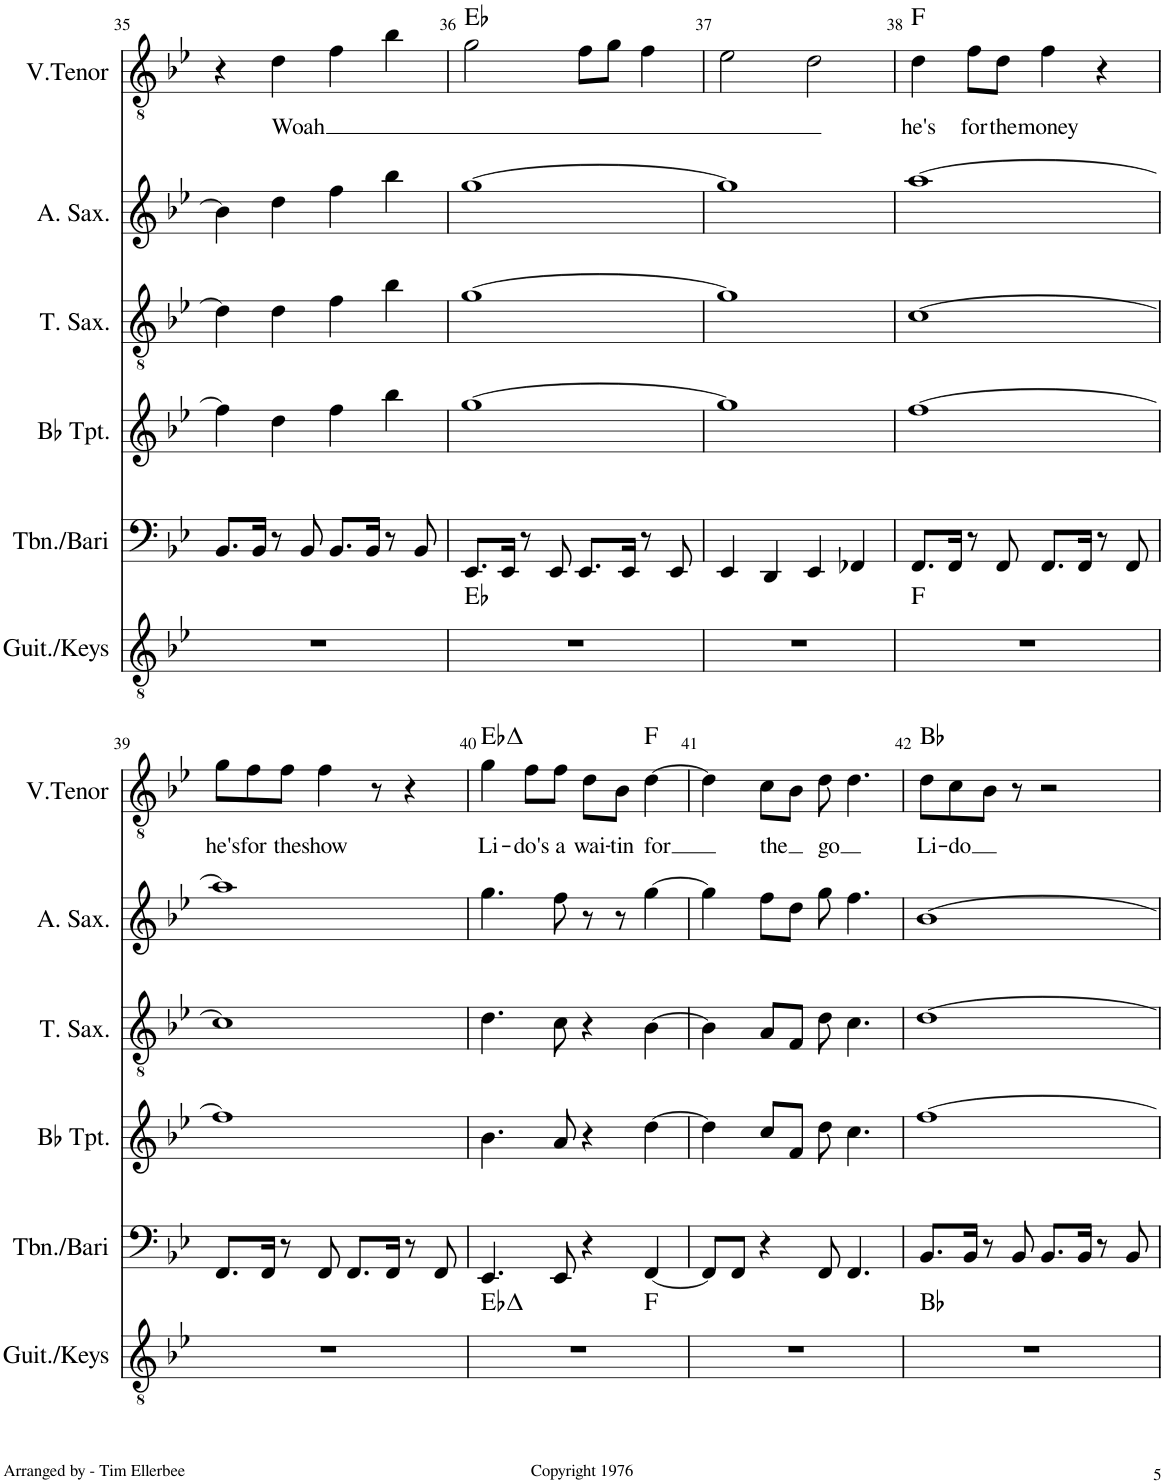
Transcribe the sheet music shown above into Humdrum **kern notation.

**kern	**harte	**kern	**kern	**kern	**kern	**kern	**text	**harte
*part6	*part6	*part5	*part4	*part3	*part2	*part1	*part1	*part1
*staff6	*	*staff5	*staff4	*staff3	*staff2	*staff1	*staff1	*
*I"Guit./Keys	*	*I"Trombone/Bari	*I"Bb Trumpet	*I"Tenor Saxophone	*I"Alto Saxophone	*I"V. Tenor	*	*
*I'Guit./Keys	*	*I'Tbn./Bari	*I'Bb Tpt.	*I'T. Sax.	*I'A. Sax.	*I'V.Tenor	*	*
!!LO:PB:g=z
*clefGv2	*	*clefF4	*clefG2	*clefGv2	*clefG2	*clefGv2	*	*
*	*	*	*ITrd1c2	*ITrd8c14	*ITrd5c9	*	*	*
*k[b-e-]	*	*k[b-e-]	*k[b-e-]	*k[b-e-]	*k[b-e-]	*k[b-e-]	*	*
*M4/4	*	*M4/4	*M4/4	*M4/4	*M4/4	*M4/4	*	*
=35	=35	=35	=35	=35	=35	=35	=35	=35
1r	.	8.BB-/L	4ff\]	4d\]	4b-\]	4r	.	.
.	.	16BB-/Jk	.	.	.	.	.	.
!	!	!	!	!	!	!	!LO:LY:b	!
.	.	8r	4dd\	4d\	4dd\	4d\	Woah	.
.	.	8BB-/	.	.	.	.	.	.
.	.	8.BB-/L	4ff\	4f\	4ff\	4f\	.	.
.	.	16BB-/Jk	.	.	.	.	.	.
.	.	8r	4bb-\	4b-\	4bb-\	4b-\	.	.
.	.	8BB-/	.	.	.	.	.	.
=36	=36	=36	=36	=36	=36	=36	=36	=36
1r	Eb:maj	8.EE-/L	[1gg	[1g	[1gg	2g\	.	Eb:maj
.	.	16EE-/Jk	.	.	.	.	.	.
.	.	8r	.	.	.	.	.	.
.	.	8EE-/	.	.	.	.	.	.
.	.	8.EE-/L	.	.	.	8f\L	.	.
.	.	.	.	.	.	8g\J	.	.
.	.	16EE-/Jk	.	.	.	.	.	.
.	.	8r	.	.	.	4f\	.	.
.	.	8EE-/	.	.	.	.	.	.
=37	=37	=37	=37	=37	=37	=37	=37	=37
1r	.	4EE-/	1gg]	1g]	1gg]	2e-\	.	.
.	.	4DD/	.	.	.	.	.	.
.	.	4EE-/	.	.	.	2d\	.	.
.	.	4FF-X/	.	.	.	.	.	.
=38	=38	=38	=38	=38	=38	=38	=38	=38
!	!	!	!	!	!	!	!LO:LY:b	!
1r	F:maj	8.FF/L	[1ff	[1c	[1aa	4d\	he's	F:maj
.	.	16FF/Jk	.	.	.	.	.	.
!	!	!	!	!	!	!	!LO:LY:b	!
.	.	8r	.	.	.	8f\L	for	.
!	!	!	!	!	!	!	!LO:LY:b	!
.	.	8FF/	.	.	.	8d\J	the	.
!	!	!	!	!	!	!	!LO:LY:b	!
.	.	8.FF/L	.	.	.	4f\	money	.
.	.	16FF/Jk	.	.	.	.	.	.
.	.	8r	.	.	.	4r	.	.
.	.	8FF/	.	.	.	.	.	.
!!LO:LB:g=z
=39	=39	=39	=39	=39	=39	=39	=39	=39
!	!	!	!	!	!	!	!LO:LY:b	!
1r	.	8.FF/L	1ff]	1c]	1aa]	8g\L	he's	.
!	!	!	!	!	!	!	!LO:LY:b	!
.	.	.	.	.	.	8f\	for	.
.	.	16FF/Jk	.	.	.	.	.	.
!	!	!	!	!	!	!	!LO:LY:b	!
.	.	8r	.	.	.	8f\J	the	.
!	!	!	!	!	!	!	!LO:LY:b	!
.	.	8FF/	.	.	.	4f\	show	.
.	.	8.FF/L	.	.	.	.	.	.
.	.	.	.	.	.	8r	.	.
.	.	16FF/Jk	.	.	.	.	.	.
.	.	8r	.	.	.	4r	.	.
.	.	8FF/	.	.	.	.	.	.
=40	=40	=40	=40	=40	=40	=40	=40	=40
!	!	!	!	!	!	!	!LO:LY:b	!
*^	*	*	*	*	*	*	*	*
1r	2.ryy	Eb:maj	4.EE-/	4.b-\	4.d\	4.gg\	4g\	Li-	Eb:maj
!	!	!	!	!	!	!	!	!LO:LY:b	!
.	.	.	.	.	.	.	8f\L	-do's	.
!	!	!	!	!	!	!	!	!LO:LY:b	!
.	.	.	8EE-/	8a/	8c\	8ff\	8f\J	a	.
!	!	!	!	!	!	!	!	!LO:LY:b	!
.	.	.	4r	4r	4r	8r	8d\L	wai-	.
!	!	!	!	!	!	!	!	!LO:LY:b	!
.	.	.	.	.	.	8r	8B-\J	-tin	.
!	!	!	!	!	!	!	!	!LO:LY:b	!
.	4ryy	F:maj	[4FF/	[4dd\	[4B-\	[4gg\	[4d\	for	F:maj
*v	*v	*	*	*	*	*	*	*	*
=41	=41	=41	=41	=41	=41	=41	=41	=41
1r	.	8FF/L]	4dd\]	4B-\]	4gg\]	4d\]	.	.
.	.	8FF/J	.	.	.	.	.	.
!	!	!	!	!	!	!	!LO:LY:b	!
.	.	4r	8cc/L	8A/L	8ff\L	8c\L	the	.
.	.	.	8f/J	8F/J	8dd\J	8B-\J	.	.
!	!	!	!	!	!	!	!LO:LY:b	!
.	.	8FF/	8dd\	8d\	8gg\	8d\	go	.
.	.	4.FF/	4.cc\	4.c\	4.ff\	4.d\	.	.
=42	=42	=42	=42	=42	=42	=42	=42	=42
!	!	!	!	!	!	!	!LO:LY:b	!
1r	Bb:maj	8.BB-/L	[1ff	[1d	[1b-	8d\L	Li-	Bb:maj
!	!	!	!	!	!	!	!LO:LY:b	!
.	.	.	.	.	.	8c\	-do	.
.	.	16BB-/Jk	.	.	.	.	.	.
.	.	8r	.	.	.	8B-\J	.	.
.	.	8BB-/	.	.	.	8r	.	.
.	.	8.BB-/L	.	.	.	2r	.	.
.	.	16BB-/Jk	.	.	.	.	.	.
.	.	8r	.	.	.	.	.	.
.	.	8BB-/	.	.	.	.	.	.
=	=	=	=	=	=	=	=	=
*-	*-	*-	*-	*-	*-	*-	*-	*-
